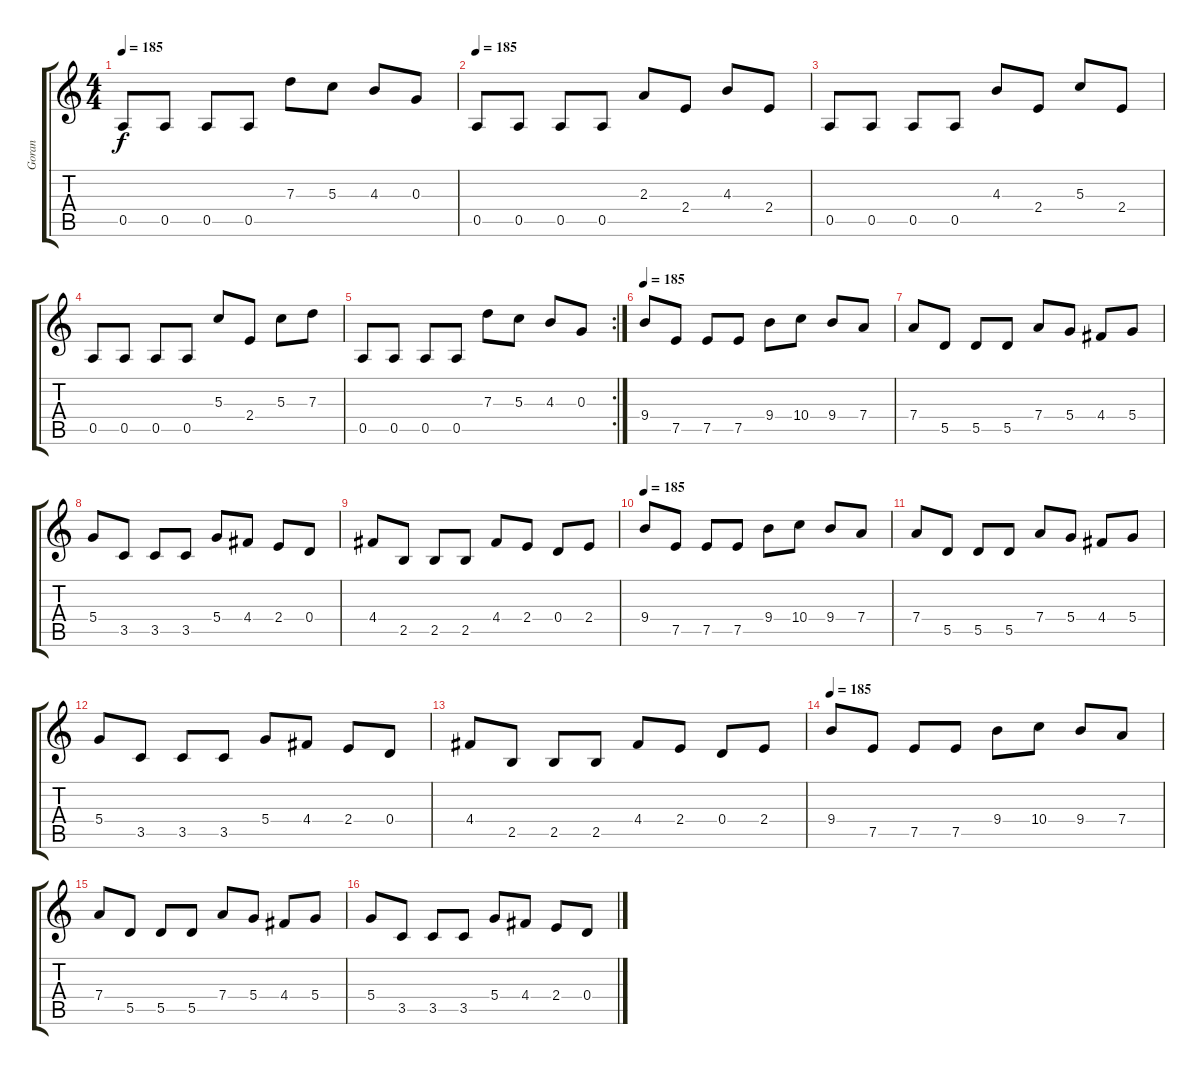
\track ("Goran" "Goran") {instrument distortionguitar}
\staff {score tabs}
\tuning (E4 B3 G3 D3 A2 E2) {hide}
\ts (4 4)
\tempo 185
\clef g2
\ks c
0.5.8{dy f} 0.5.8 0.5.8 0.5.8 7.3.8 5.3.8 4.3.8 0.3.8 |
\tempo 185
0.5.8 0.5.8 0.5.8 0.5.8 2.3.8 2.4.8 4.3.8 2.4.8 |
0.5.8 0.5.8 0.5.8 0.5.8 4.3.8 2.4.8 5.3.8 2.4.8 |
0.5.8 0.5.8 0.5.8 0.5.8 5.3.8 2.4.8 5.3.8 7.3.8 |
\rc 2
0.5.8 0.5.8 0.5.8 0.5.8 7.3.8 5.3.8 4.3.8 0.3.8 |
\tempo 185
9.4.8 7.5.8 7.5.8 7.5.8 9.4.8 10.4.8 9.4.8 7.4.8 |
7.4.8 5.5.8 5.5.8 5.5.8 7.4.8 5.4.8 4.4.8 5.4.8 |
5.4.8 3.5.8 3.5.8 3.5.8 5.4.8 4.4.8 2.4.8 0.4.8 |
4.4.8 2.5.8 2.5.8 2.5.8 4.4.8 2.4.8 0.4.8 2.4.8 |
\tempo 185
9.4.8 7.5.8 7.5.8 7.5.8 9.4.8 10.4.8 9.4.8 7.4.8 |
7.4.8 5.5.8 5.5.8 5.5.8 7.4.8 5.4.8 4.4.8 5.4.8 |
5.4.8 3.5.8 3.5.8 3.5.8 5.4.8 4.4.8 2.4.8 0.4.8 |
4.4.8 2.5.8 2.5.8 2.5.8 4.4.8 2.4.8 0.4.8 2.4.8 |
\tempo 185
9.4.8 7.5.8 7.5.8 7.5.8 9.4.8 10.4.8 9.4.8 7.4.8 |
7.4.8 5.5.8 5.5.8 5.5.8 7.4.8 5.4.8 4.4.8 5.4.8 |
5.4.8 3.5.8 3.5.8 3.5.8 5.4.8 4.4.8 2.4.8 0.4.8
